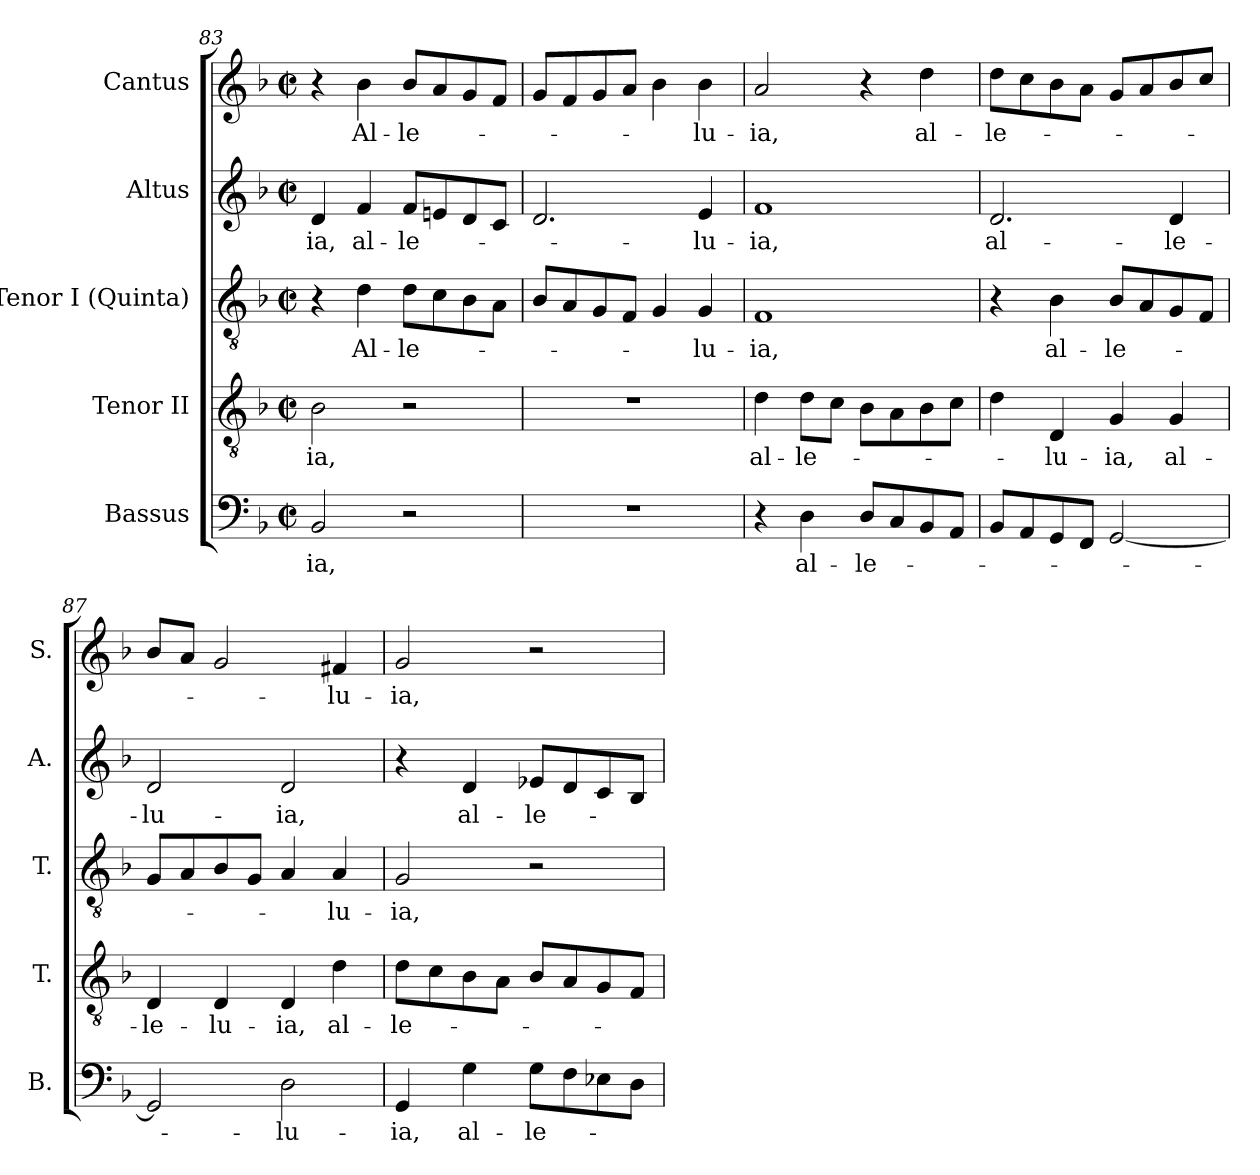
**kern	**text	**kern	**text	**kern	**text	**kern	**text	**kern	**text
*part5	*part5	*part4	*part4	*part3	*part3	*part2	*part2	*part1	*part1
*staff5	*staff5	*staff4	*staff4	*staff3	*staff3	*staff2	*staff2	*staff1	*staff1
*I"Bassus	*	*I"Tenor II	*	*I"Tenor I (Quinta)	*	*I"Altus	*	*I"Cantus	*
*I'B.	*	*I'T.	*	*I'T.	*	*I'A.	*	*I'S.	*
*clefF4	*	*clefGv2	*	*clefGv2	*	*clefG2	*	*clefG2	*
*	*	*ITrd7c12	*	*ITrd7c12	*	*	*	*	*
*k[b-]	*	*k[b-]	*	*k[b-]	*	*k[b-]	*	*k[b-]	*
*F:	*	*F:	*	*F:	*	*F:	*	*F:	*
*M2/2	*	*M2/2	*	*M2/2	*	*M2/2	*	*M2/2	*
*met(c|)	*	*met(c|)	*	*met(c|)	*	*met(c|)	*	*met(c|)	*
=83	=83	=83	=83	=83	=83	=83	=83	=83	=83
!	!LO:LY:b:color=#000000	!	!	!	!	!	!	!	!
!	!	!	!LO:LY:b:color=#000000	!	!	!	!	!	!
!	!	!	!	!	!	!	!LO:LY:b:color=#000000	!	!
2BB-i/	-ia,	2BB-i\	-ia,	4r	.	4di/	-ia,	4r	.
!	!	!	!	!	!LO:LY:b:color=#000000	!	!	!	!
!	!	!	!	!	!	!	!LO:LY:b:color=#000000	!	!
!	!	!	!	!	!	!	!	!	!LO:LY:b:color=#000000
.	.	.	.	4Di\	Al-	4fi/	al-	4b-i\	Al-
!	!	!	!	!	!LO:LY:b:color=#000000	!	!	!	!
!	!	!	!	!	!	!	!LO:LY:b:color=#000000	!	!
!	!	!	!	!	!	!	!	!	!LO:LY:b:color=#000000
2r	.	2r	.	8Di\L	-le-	8fi/L	-le-	8b-i/L	-le-
.	.	.	.	8Ci\	.	8eni/	.	8ai/	.
.	.	.	.	8BB-i\	.	8di/	.	8gi/	.
.	.	.	.	8AAi\J	.	8ci/J	.	8fi/J	.
=84	=84	=84	=84	=84	=84	=84	=84	=84	=84
1r	.	1r	.	8BB-i/L	.	2.di/	.	8gi/L	.
.	.	.	.	8AAi/	.	.	.	8fi/	.
.	.	.	.	8GGi/	.	.	.	8gi/	.
.	.	.	.	8FFi/J	.	.	.	8ai/J	.
.	.	.	.	4GGi/	.	.	.	4b-i\	.
!	!	!	!	!	!LO:LY:b:color=#000000	!	!	!	!
!	!	!	!	!	!	!	!LO:LY:b:color=#000000	!	!
!	!	!	!	!	!	!	!	!	!LO:LY:b:color=#000000
.	.	.	.	4GGi/	-lu-	4ei/	-lu-	4b-i\	-lu-
=85	=85	=85	=85	=85	=85	=85	=85	=85	=85
!	!	!	!LO:LY:b:color=#000000	!	!	!	!	!	!
!	!	!	!	!	!LO:LY:b:color=#000000	!	!	!	!
!	!	!	!	!	!	!	!LO:LY:b:color=#000000	!	!
!	!	!	!	!	!	!	!	!	!LO:LY:b:color=#000000
4r	.	4Di\	al-	1FFi	-ia,	1fi	-ia,	2ai/	-ia,
!	!LO:LY:b:color=#000000	!	!	!	!	!	!	!	!
!	!	!	!LO:LY:b:color=#000000	!	!	!	!	!	!
4Di\	al-	8Di\L	-le-	.	.	.	.	.	.
.	.	8Ci\J	.	.	.	.	.	.	.
!	!LO:LY:b:color=#000000	!	!	!	!	!	!	!	!
8Di/L	-le-	8BB-i\L	.	.	.	.	.	4r	.
8Ci/	.	8AAi\	.	.	.	.	.	.	.
!	!	!	!	!	!	!	!	!	!LO:LY:b:color=#000000
8BB-i/	.	8BB-i\	.	.	.	.	.	4ddi\	al-
8AAi/J	.	8Ci\J	.	.	.	.	.	.	.
!!LO:LB:g=z
=86	=86	=86	=86	=86	=86	=86	=86	=86	=86
!	!	!	!	!	!	!	!LO:LY:b:color=#000000	!	!
!	!	!	!	!	!	!	!	!	!LO:LY:b:color=#000000
8BB-i/L	.	4Di\	.	4r	.	2.di/	al-	8ddi\L	-le-
8AAi/	.	.	.	.	.	.	.	8cci\	.
!	!	!	!LO:LY:b:color=#000000	!	!	!	!	!	!
!	!	!	!	!	!LO:LY:b:color=#000000	!	!	!	!
8GGi/	.	4DDi/	-lu-	4BB-i\	al-	.	.	8b-i\	.
8FFi/J	.	.	.	.	.	.	.	8ai\J	.
!	!	!	!LO:LY:b:color=#000000	!	!	!	!	!	!
!	!	!	!	!	!LO:LY:b:color=#000000	!	!	!	!
[<2GGi/	.	4GGi/	-ia,	8BB-i/L	-le-	.	.	8gi/L	.
.	.	.	.	8AAi/	.	.	.	8ai/	.
!	!	!	!LO:LY:b:color=#000000	!	!	!	!	!	!
!	!	!	!	!	!	!	!LO:LY:b:color=#000000	!	!
.	.	4GGi/	al-	8GGi/	.	4di/	-le-	8b-i/	.
.	.	.	.	8FFi/J	.	.	.	8cci/J	.
=87	=87	=87	=87	=87	=87	=87	=87	=87	=87
!	!	!	!LO:LY:b:color=#000000	!	!	!	!	!	!
!	!	!	!	!	!	!	!LO:LY:b:color=#000000	!	!
2GGi/]	.	4DDi/	-le-	8GGi/L	.	2di/	-lu-	8b-i/L	.
.	.	.	.	8AAi/	.	.	.	8ai/J	.
!	!	!	!LO:LY:b:color=#000000	!	!	!	!	!	!
.	.	4DDi/	-lu-	8BB-i/	.	.	.	2gi/	.
.	.	.	.	8GGi/J	.	.	.	.	.
!	!LO:LY:b:color=#000000	!	!	!	!	!	!	!	!
!	!	!	!LO:LY:b:color=#000000	!	!	!	!	!	!
!	!	!	!	!	!	!	!LO:LY:b:color=#000000	!	!
2Di\	-lu-	4DDi/	-ia,	4AAi/	.	2di/	-ia,	.	.
!	!	!	!LO:LY:b:color=#000000	!	!	!	!	!	!
!	!	!	!	!	!LO:LY:b:color=#000000	!	!	!	!
!	!	!	!	!	!	!	!	!	!LO:LY:b:color=#000000
.	.	4Di\	al-	4AAi/	-lu-	.	.	4f#Xi/	-lu-
=88	=88	=88	=88	=88	=88	=88	=88	=88	=88
!	!LO:LY:b:color=#000000	!	!	!	!	!	!	!	!
!	!	!	!LO:LY:b:color=#000000	!	!	!	!	!	!
!	!	!	!	!	!LO:LY:b:color=#000000	!	!	!	!
!	!	!	!	!	!	!	!	!	!LO:LY:b:color=#000000
4GGi/	-ia,	8Di\L	-le-	2GGi/	-ia,	4r	.	2gi/	-ia,
.	.	8Ci\	.	.	.	.	.	.	.
!	!LO:LY:b:color=#000000	!	!	!	!	!	!	!	!
!	!	!	!	!	!	!	!LO:LY:b:color=#000000	!	!
4Gi\	al-	8BB-i\	.	.	.	4di/	al-	.	.
.	.	8AAi\J	.	.	.	.	.	.	.
!	!LO:LY:b:color=#000000	!	!	!	!	!	!	!	!
!	!	!	!	!	!	!	!LO:LY:b:color=#000000	!	!
8Gi\L	-le-	8BB-i/L	.	2r	.	8e-Xi/L	-le-	2r	.
8Fi\	.	8AAi/	.	.	.	8di/	.	.	.
8E-Xi\	.	8GGi/	.	.	.	8ci/	.	.	.
8Di\J	.	8FFi/J	.	.	.	8B-i/J	.	.	.
=	=	=	=	=	=	=	=	=	=
*-	*-	*-	*-	*-	*-	*-	*-	*-	*-
